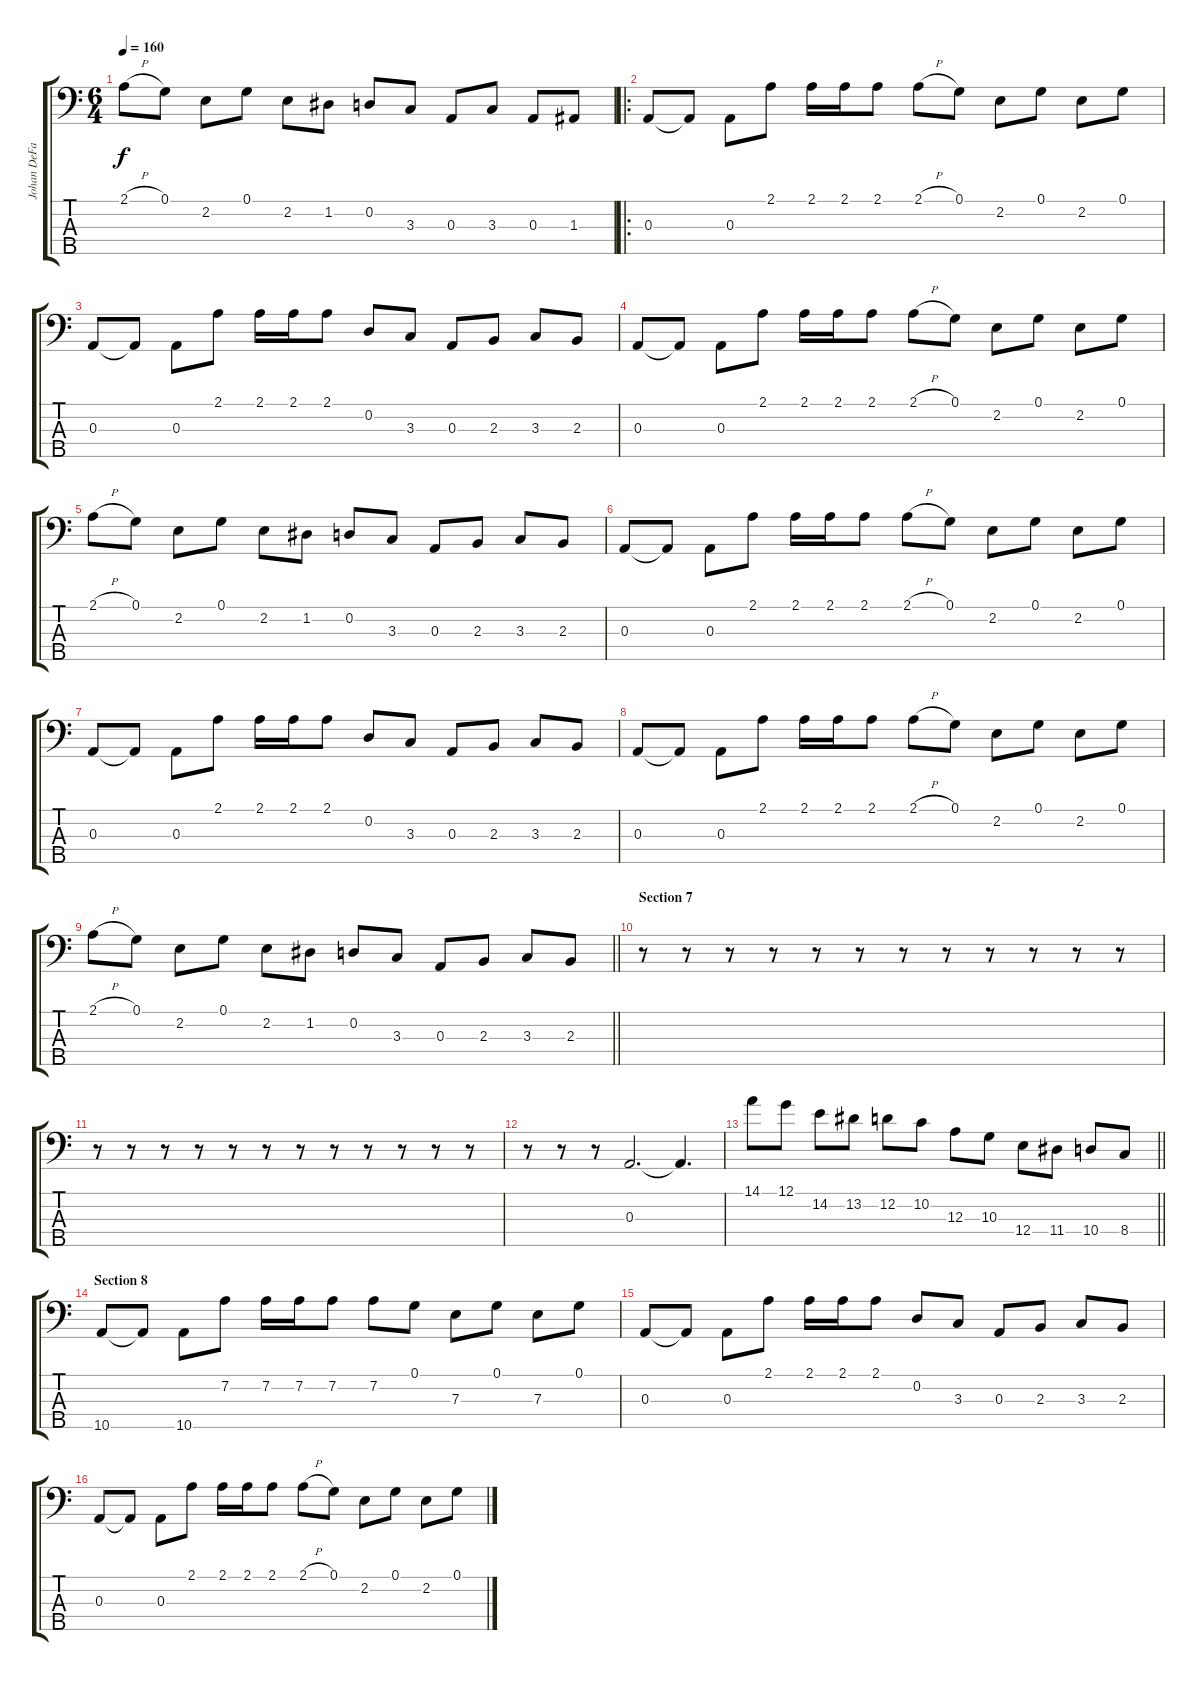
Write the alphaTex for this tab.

\track ("Johan DeFarfalla" "Johan DeFa") {instrument electricbassfinger}
\staff {score tabs}
\tuning (G2 D2 A1 E1 B0) {hide}
\ts (6 4)
\tempo 160
\clef f4
\ks c
2.1{h}.8{dy f} 0.1.8 2.2.8 0.1.8 2.2.8 1.2.8 0.2.8 3.3.8 0.3.8 3.3.8 0.3.8 1.3.8 |
\ro
0.3.8 0.3{t}.8 0.3.8 2.1.8 2.1.16 2.1.16 2.1.8 2.1{h}.8 0.1.8 2.2.8 0.1.8 2.2.8 0.1.8 |
0.3.8 0.3{t}.8 0.3.8 2.1.8 2.1.16 2.1.16 2.1.8 0.2.8 3.3.8 0.3.8 2.3.8 3.3.8 2.3.8 |
0.3.8 0.3{t}.8 0.3.8 2.1.8 2.1.16 2.1.16 2.1.8 2.1{h}.8 0.1.8 2.2.8 0.1.8 2.2.8 0.1.8 |
2.1{h}.8 0.1.8 2.2.8 0.1.8 2.2.8 1.2.8 0.2.8 3.3.8 0.3.8 2.3.8 3.3.8 2.3.8 |
0.3.8 0.3{t}.8 0.3.8 2.1.8 2.1.16 2.1.16 2.1.8 2.1{h}.8 0.1.8 2.2.8 0.1.8 2.2.8 0.1.8 |
0.3.8 0.3{t}.8 0.3.8 2.1.8 2.1.16 2.1.16 2.1.8 0.2.8 3.3.8 0.3.8 2.3.8 3.3.8 2.3.8 |
0.3.8 0.3{t}.8 0.3.8 2.1.8 2.1.16 2.1.16 2.1.8 2.1{h}.8 0.1.8 2.2.8 0.1.8 2.2.8 0.1.8 |
\barLineRight lightlight
2.1{h}.8 0.1.8 2.2.8 0.1.8 2.2.8 1.2.8 0.2.8 3.3.8 0.3.8 2.3.8 3.3.8 2.3.8 |
\section ("" "Section 7")
r.8 r.8 r.8 r.8 r.8 r.8 r.8 r.8 r.8 r.8 r.8 r.8 |
r.8 r.8 r.8 r.8 r.8 r.8 r.8 r.8 r.8 r.8 r.8 r.8 |
r.8 r.8 r.8 0.3.2{d} 0.3{t}.4{d} |
\barLineRight lightlight
14.1.8 12.1.8 14.2.8 13.2.8 12.2.8 10.2.8 12.3.8 10.3.8 12.4.8 11.4.8 10.4.8 8.4.8 |
\section ("" "Section 8")
10.5.8 10.5{t}.8 10.5.8 7.2.8 7.2.16 7.2.16 7.2.8 7.2.8 0.1.8 7.3.8 0.1.8 7.3.8 0.1.8 |
0.3.8 0.3{t}.8 0.3.8 2.1.8 2.1.16 2.1.16 2.1.8 0.2.8 3.3.8 0.3.8 2.3.8 3.3.8 2.3.8 |
0.3.8 0.3{t}.8 0.3.8 2.1.8 2.1.16 2.1.16 2.1.8 2.1{h}.8 0.1.8 2.2.8 0.1.8 2.2.8 0.1.8
